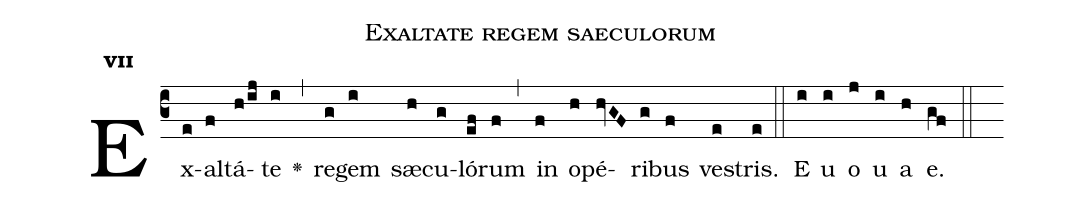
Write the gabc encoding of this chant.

name:Exaltate regem saeculorum;
office-part:Antiphona;
mode:7;
%%
initial-style: 1;
name: Exaltate regem saeculorum;
book: Antiphonae & Responsoria/Tomus III, p. 12;
occasion: Psalterium Hebdomada I Feria III;
office-part: Laudes Ant 2;
user-notes: ;
commentary: ;
annotation: 7a;
centering-scheme: english;
fontsize: 12;
font: OFLSortsMillGoudy;
height: 11;
width: 4.5;
%%
(c3)Ex(e)al(f)tá(h/ij)te(i) <v>\greheightstar</v>(,) re(g)gem(i) sæ(h)cu(g)ló(ef)rum(f) (,) in(f) o(h)pé(hvGF)ri(g)bus(f) ve(e)stris.(e) (::)
E(i) u(i) o(j) u(i) a(h) e.(gf) (::)
